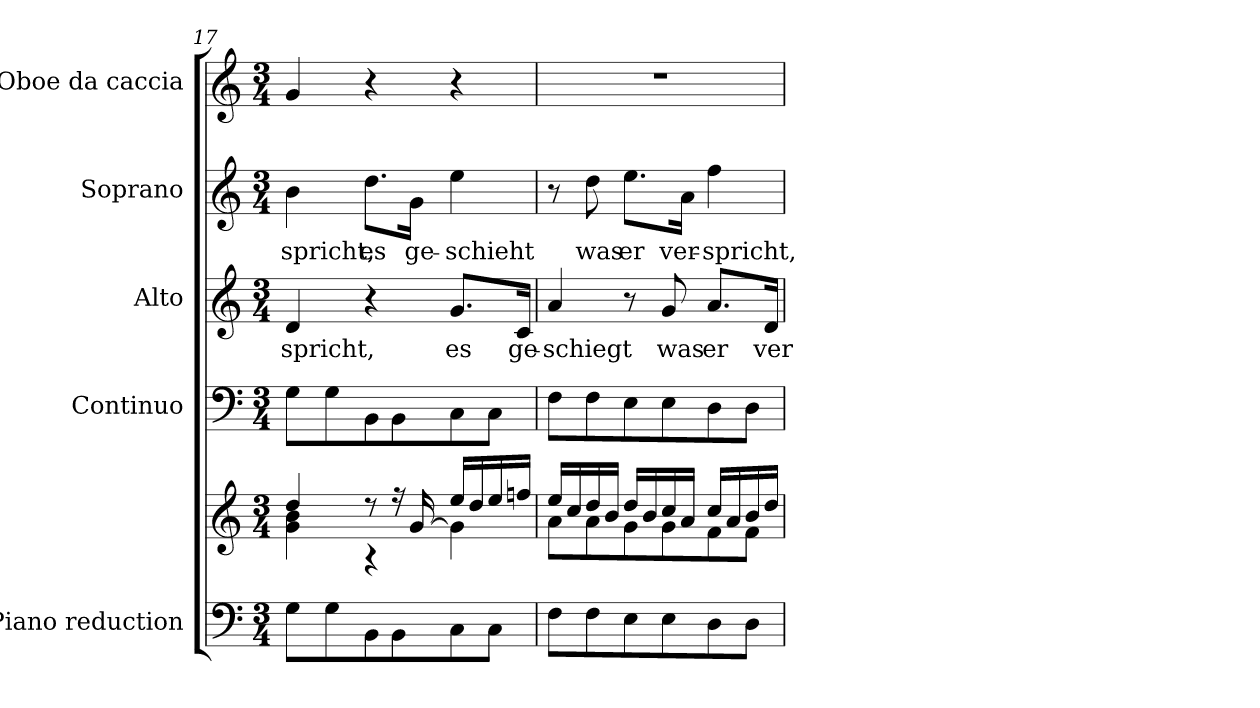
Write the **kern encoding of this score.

**kern	**kern	**kern	**kern	**text	**kern	**text	**kern
*part5	*part5	*part4	*part3	*part3	*part2	*part2	*part1
*staff6	*staff5	*staff4	*staff3	*staff3	*staff2	*staff2	*staff1
*I"Piano reduction	*	*I"Continuo	*I"Alto	*	*I"Soprano	*	*I"Oboe da caccia
*I'Pno	*	*	*	*	*	*	*I'Ob
*clefF4	*clefG2	*clefF4	*clefG2	*	*clefG2	*	*clefG2
*k[]	*k[]	*k[]	*k[]	*	*k[]	*	*k[]
*M3/4	*M3/4	*M3/4	*M3/4	*	*M3/4	*	*M3/4
=17	=17	=17	=17	=17	=17	=17	=17
*	*^	*	*	*	*	*	*
!	!	!	!	!	!LO:LY:b	!	!LO:LY:b	!
8G\L	4dd/	4g\ 4b\	8G\L	4d/	-spricht,	4b\	-spricht,	4g/
8G\	.	.	8G\	.	.	.	.	.
!	!	!	!	!	!	!	!LO:LY:b	!
8BB\	8r	4r	8BB\	4r	.	8.dd\L	es	4r
8BB\	16r	.	8BB\	.	.	.	.	.
!	!	!	!	!	!	!	!LO:LY:b	!
.	[<16g/	.	.	.	.	16g\Jk	ge-	.
!	!	!	!	!	!LO:LY:b	!	!LO:LY:b	!
8C\	16ee/LL	4g\]	8C\	8.g/L	es	4ee\	-schieht	4r
.	16dd/	.	.	.	.	.	.	.
8C\J	16ee/	.	8C\J	.	.	.	.	.
!	!	!	!	!	!LO:LY:b	!	!	!
.	16ffn/JJ	.	.	16c/Jk	ge-	.	.	.
=18	=18	=18	=18	=18	=18	=18	=18	=18
!	!	!	!	!	!LO:LY:b	!	!	!
8F\L	16ee/LL	8a\L	8F\L	4a/	-schiegt	8r	.	2.r
.	16cc/	.	.	.	.	.	.	.
!	!	!	!	!	!	!	!LO:LY:b	!
8F\	16dd/	8a\	8F\	.	.	8dd\	was	.
.	16b/JJ	.	.	.	.	.	.	.
!	!	!	!	!	!	!	!LO:LY:b	!
8E\	16dd/LL	8g\	8E\	8r	.	8.ee\L	er	.
.	16b/	.	.	.	.	.	.	.
!	!	!	!	!	!LO:LY:b	!	!	!
8E\	16cc/	8g\	8E\	8g/	was	.	.	.
!	!	!	!	!	!	!	!LO:LY:b	!
.	16a/JJ	.	.	.	.	16a\Jk	ver-	.
!	!	!	!	!	!LO:LY:b	!	!LO:LY:b	!
8D\	16cc/LL	8f\	8D\	8.a/L	er	4ff\	-spricht,	.
.	16a/	.	.	.	.	.	.	.
8D\J	16b/	8f\J	8D\J	.	.	.	.	.
!	!	!	!	!	!LO:LY:b	!	!	!
.	16dd/JJ	.	.	16d/Jk	ver-	.	.	.
*	*v	*v	*	*	*	*	*	*
=	=	=	=	=	=	=	=
*-	*-	*-	*-	*-	*-	*-	*-
